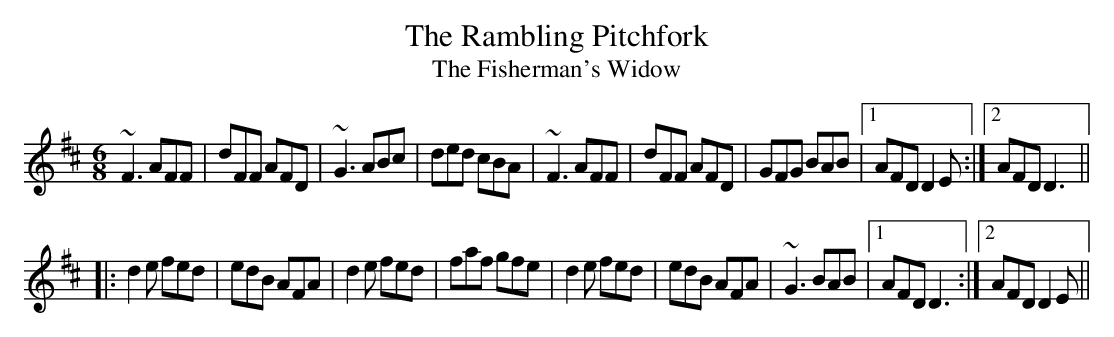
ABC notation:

X:1
T:Rambling Pitchfork, The
T:Fisherman's Widow, The
M:6/8
K:D
~F3 AFF|dFF AFD|~G3 ABc|ded cBA|~F3 AFF|dFF AFD|GFG BAB|1 AFD D2E:|2 AFD D3||
|:d2e fed|edB AFA|d2e fed|faf gfe|d2e fed|edB AFA|~G3 BAB|1 AFD D3:|2 AFD D2E||
